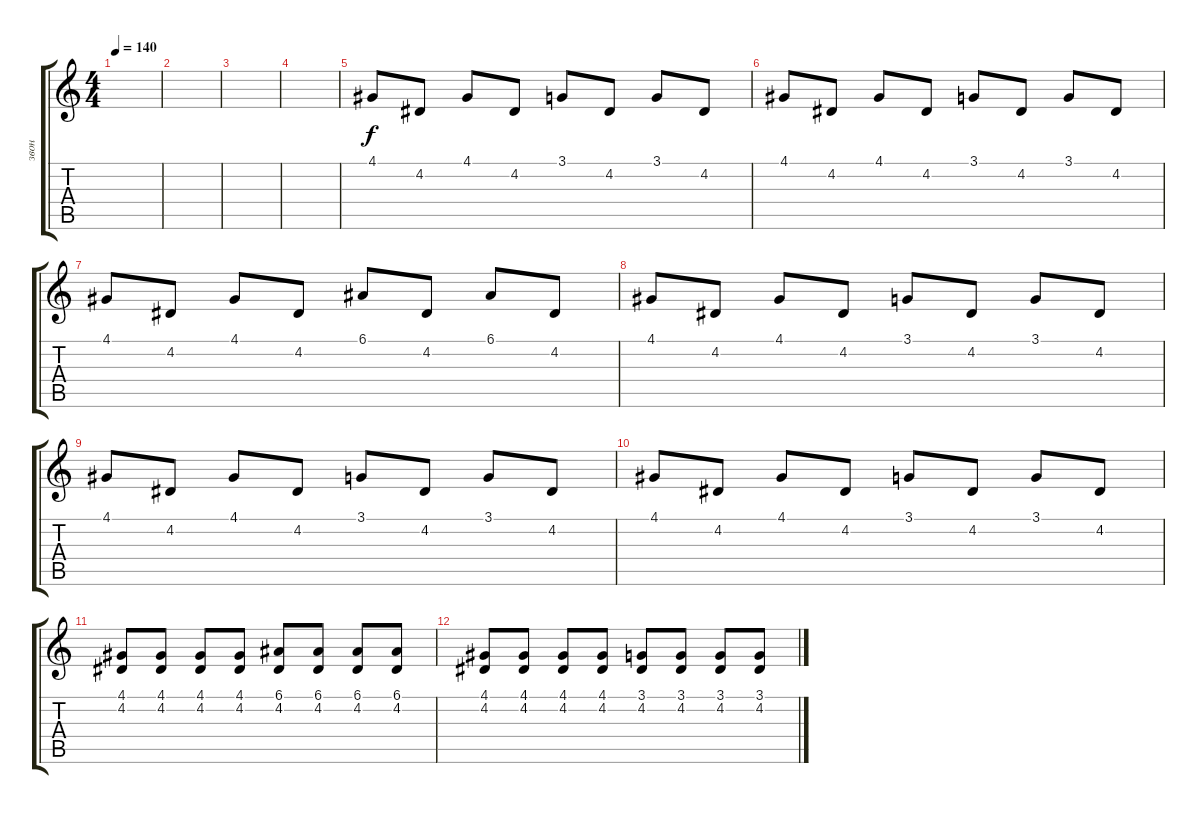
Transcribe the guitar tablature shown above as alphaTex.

\track ("звон" "звон") {instrument vibraphone}
\staff {score tabs}
\tuning (E4 B3 G3 D3 A2 E2) {hide}
\ts (4 4)
\tempo 140
\clef g2
\ks c
|
|
|
|
4.1.8 4.2.8 4.1.8 4.2.8 3.1.8 4.2.8 3.1.8 4.2.8 |
4.1.8 4.2.8 4.1.8 4.2.8 3.1.8 4.2.8 3.1.8 4.2.8 |
4.1.8 4.2.8 4.1.8 4.2.8 6.1.8 4.2.8 6.1.8 4.2.8 |
4.1.8 4.2.8 4.1.8 4.2.8 3.1.8 4.2.8 3.1.8 4.2.8 |
4.1.8 4.2.8 4.1.8 4.2.8 3.1.8 4.2.8 3.1.8 4.2.8 |
4.1.8 4.2.8 4.1.8 4.2.8 3.1.8 4.2.8 3.1.8 4.2.8 |
(4.1 4.2).8 (4.1 4.2).8 (4.1 4.2).8 (4.1 4.2).8 (6.1 4.2).8 (6.1 4.2).8 (6.1 4.2).8 (6.1 4.2).8 |
(4.1 4.2).8 (4.1 4.2).8 (4.1 4.2).8 (4.1 4.2).8 (3.1 4.2).8 (3.1 4.2).8 (3.1 4.2).8 (3.1 4.2).8
